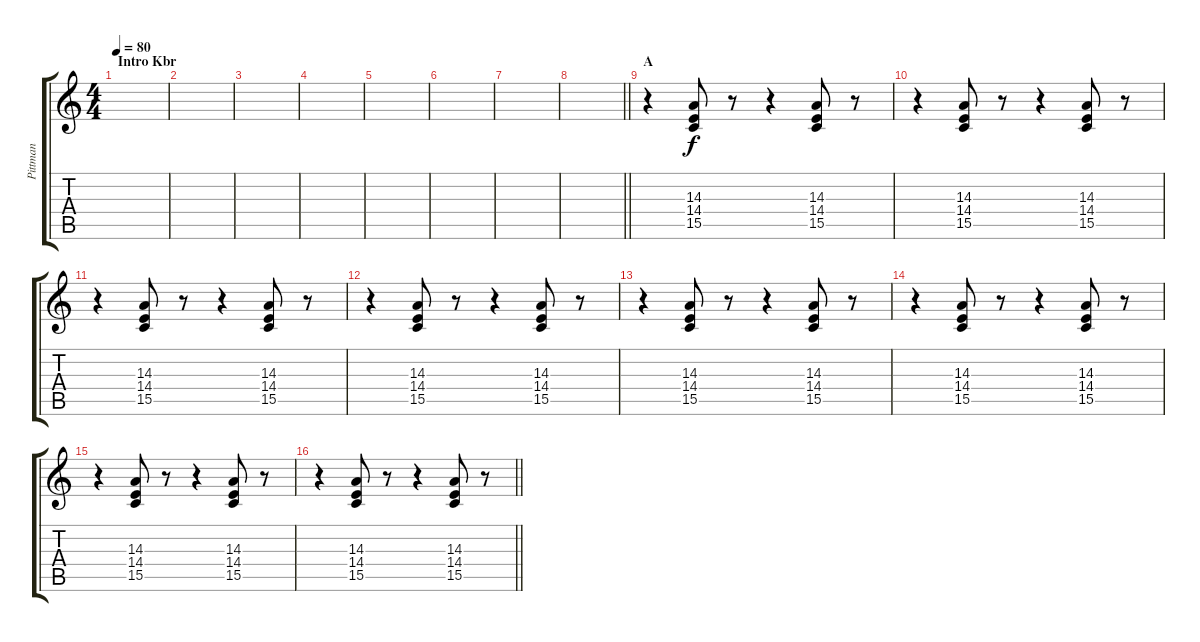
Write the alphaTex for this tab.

\track ("Pittman" "Pittman") {instrument stringensemble1}
\staff {score tabs}
\tuning (E4 B3 G3 D3 A2 E2) {hide}
\ts (4 4)
\section ("" "Intro Kbr")
\tempo 80
\clef g2
\ks c
|
|
|
|
|
|
|
\barLineRight lightlight
|
\section ("" "A")
r.4 (14.3 14.4 15.5).8 r.8 r.4 (14.3 14.4 15.5).8 r.8 |
r.4 (14.3 14.4 15.5).8 r.8 r.4 (14.3 14.4 15.5).8 r.8 |
r.4 (14.3 14.4 15.5).8 r.8 r.4 (14.3 14.4 15.5).8 r.8 |
r.4 (14.3 14.4 15.5).8 r.8 r.4 (14.3 14.4 15.5).8 r.8 |
r.4 (14.3 14.4 15.5).8 r.8 r.4 (14.3 14.4 15.5).8 r.8 |
r.4 (14.3 14.4 15.5).8 r.8 r.4 (14.3 14.4 15.5).8 r.8 |
r.4 (14.3 14.4 15.5).8 r.8 r.4 (14.3 14.4 15.5).8 r.8 |
\barLineRight lightlight
r.4 (14.3 14.4 15.5).8 r.8 r.4 (14.3 14.4 15.5).8 r.8
